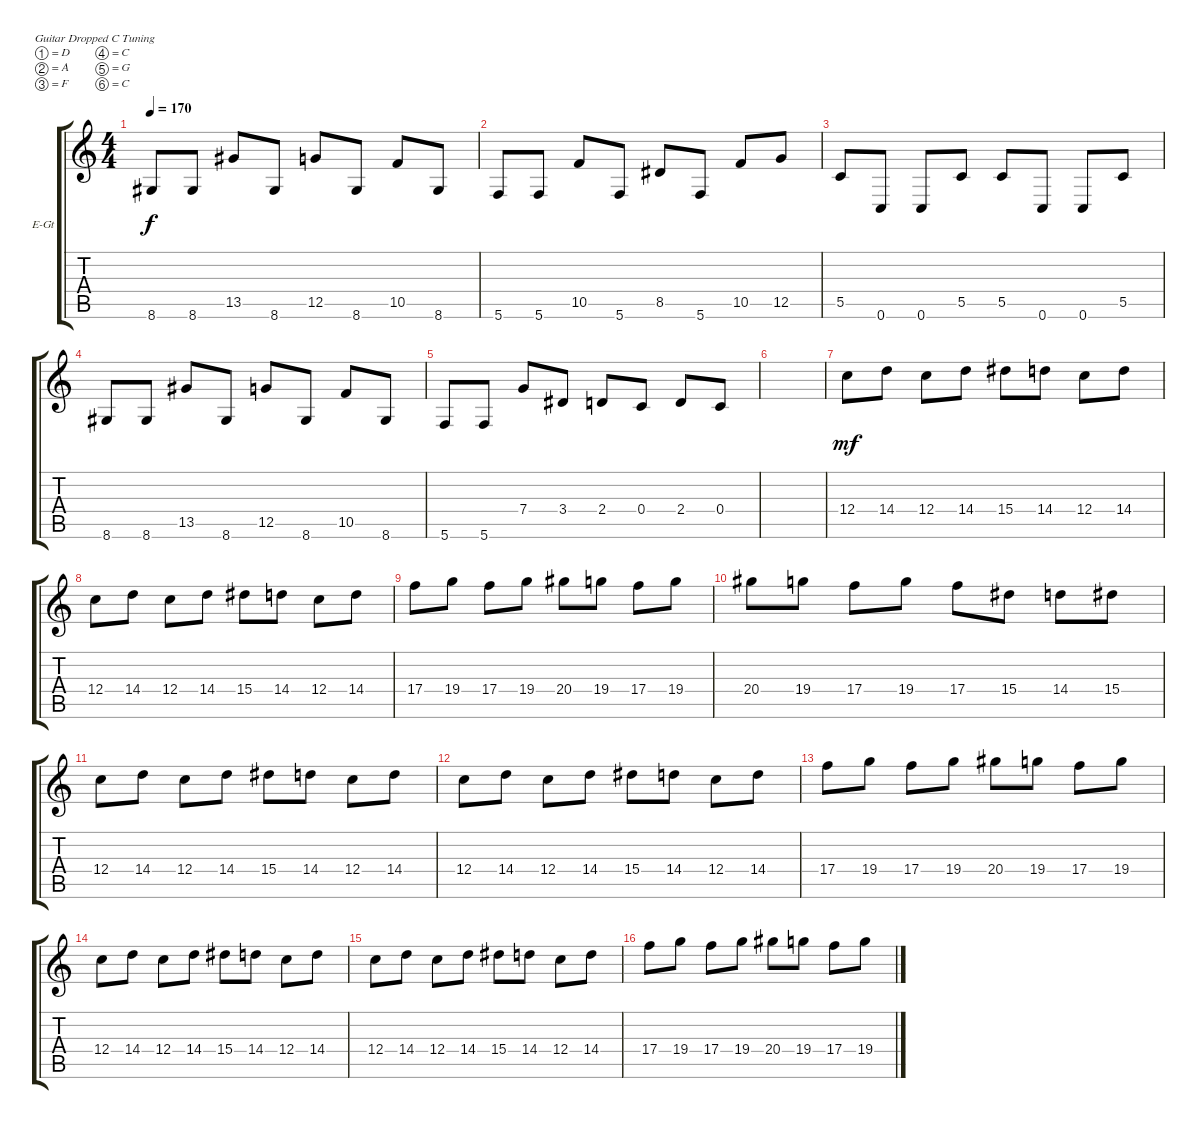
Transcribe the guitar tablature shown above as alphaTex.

\bracketExtendMode groupsimilarinstruments
\firstSystemTrackNameOrientation horizontal
\otherSystemsTrackNameOrientation horizontal
\track ("Axmad" "E-Gt") {solo instrument distortionguitar}
\staff {score tabs}
\tuning (D4 A3 F3 C3 G2 C2)
\ts (4 4)
\tempo 170
\clef g2
\ks c
8.6.8{dy f} 8.6.8 13.5.8 8.6.8 12.5.8 8.6.8 10.5.8 8.6.8 |
5.6.8 5.6.8 10.5.8 5.6.8 8.5.8 5.6.8 10.5.8 12.5.8 |
5.5.8 0.6.8 0.6.8 5.5.8 5.5.8 0.6.8 0.6.8 5.5.8 |
8.6.8 8.6.8 13.5.8 8.6.8 12.5.8 8.6.8 10.5.8 8.6.8 |
5.6.8 5.6.8 7.4.8 3.4.8 2.4.8 0.4.8 2.4.8 0.4.8 |
|
12.4.8{dy mf} 14.4.8 12.4.8 14.4.8 15.4.8 14.4.8 12.4.8 14.4.8 |
12.4.8 14.4.8 12.4.8 14.4.8 15.4.8 14.4.8 12.4.8 14.4.8 |
17.4.8 19.4.8 17.4.8 19.4.8 20.4.8 19.4.8 17.4.8 19.4.8 |
20.4.8 19.4.8 17.4.8 19.4.8 17.4.8 15.4.8 14.4.8 15.4.8 |
12.4.8 14.4.8 12.4.8 14.4.8 15.4.8 14.4.8 12.4.8 14.4.8 |
12.4.8 14.4.8 12.4.8 14.4.8 15.4.8 14.4.8 12.4.8 14.4.8 |
17.4.8 19.4.8 17.4.8 19.4.8 20.4.8 19.4.8 17.4.8 19.4.8 |
12.4.8 14.4.8 12.4.8 14.4.8 15.4.8 14.4.8 12.4.8 14.4.8 |
12.4.8 14.4.8 12.4.8 14.4.8 15.4.8 14.4.8 12.4.8 14.4.8 |
17.4.8 19.4.8 17.4.8 19.4.8 20.4.8 19.4.8 17.4.8 19.4.8
